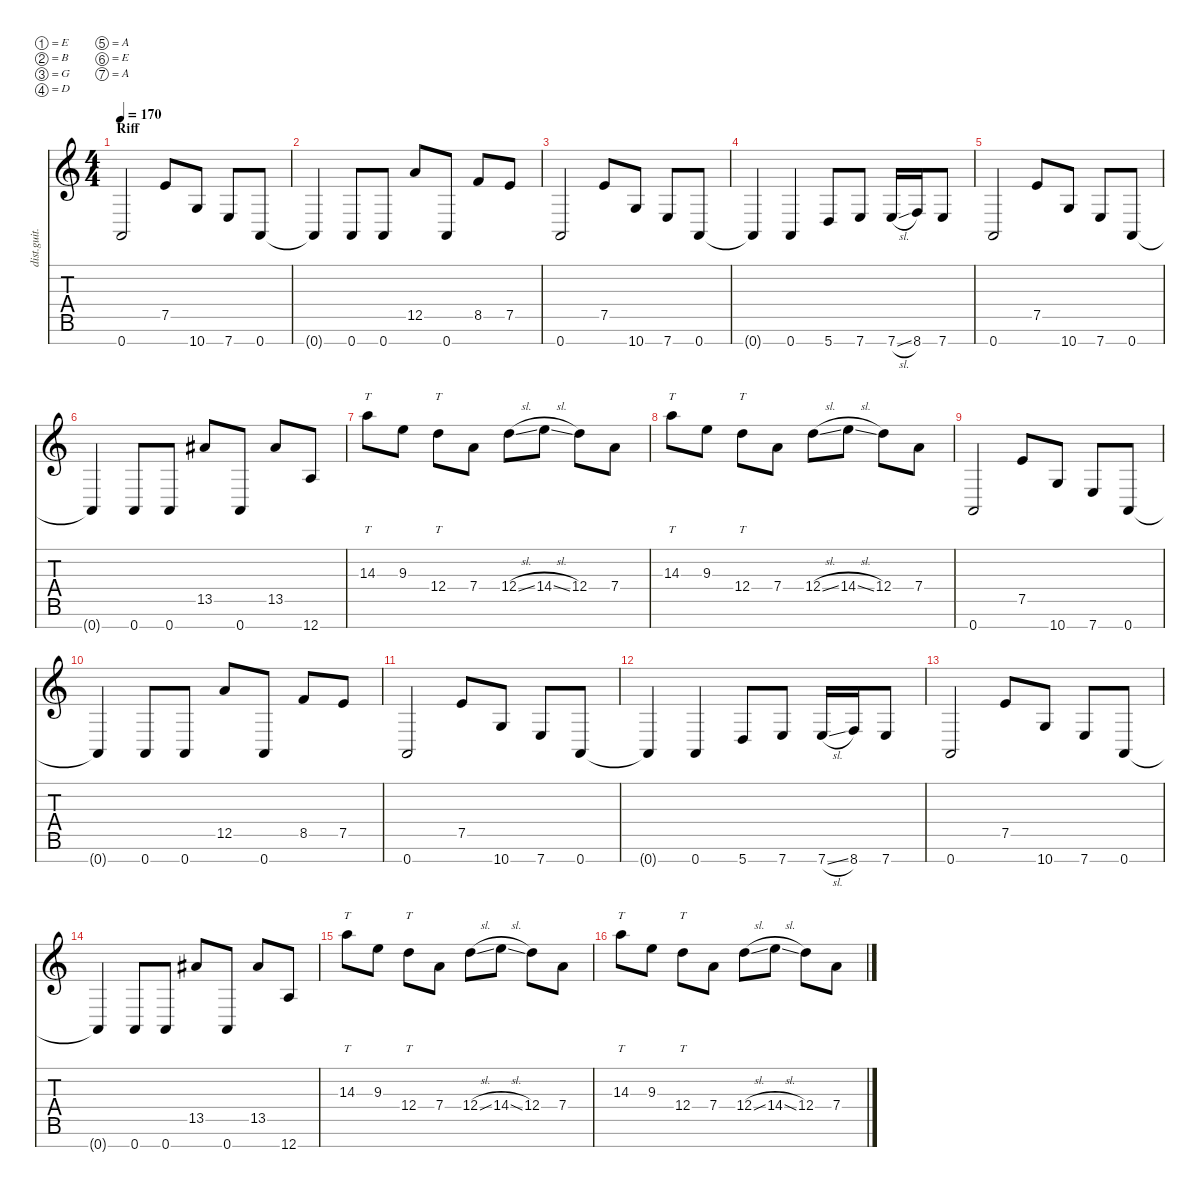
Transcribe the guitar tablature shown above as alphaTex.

\defaultSystemsLayout 4
\hideDynamics
\bracketExtendMode nobrackets
\track ("Distortion Guitar - Lead" "dist.guit.") {instrument distortionguitar}
\staff {score tabs}
\tuning (E4 B3 G3 D3 A2 E2 A1)
\ts (4 4)
\section ("" "Riff")
\tempo 170
\clef g2
\ks c
0.7.2{dy mf instrument distortionguitar} 7.5.8 10.7.8 7.7.8 0.7.8 |
0.7{t}.4 0.7.8 0.7.8 12.5.8 0.7.8 8.5.8 7.5.8 |
0.7.2 7.5.8 10.7.8 7.7.8 0.7.8 |
0.7{t}.4 0.7.4 5.7.8 7.7.8 7.7{sl}.16 8.7.16 7.7.8 |
0.7.2 7.5.8 10.7.8 7.7.8 0.7.8 |
0.7{t}.4 0.7.8 0.7.8 13.5{acc #}.8 0.7.8 13.5{acc #}.8 12.7.8 |
14.3.8{tt} 9.3.8 12.4.8{tt} 7.4.8 12.4{sl}.8 14.4{sl}.8 12.4.8 7.4.8 |
14.3.8{tt} 9.3.8 12.4.8{tt} 7.4.8 12.4{sl}.8 14.4{sl}.8 12.4.8 7.4.8 |
0.7.2 7.5.8 10.7.8 7.7.8 0.7.8 |
0.7{t}.4 0.7.8 0.7.8 12.5.8 0.7.8 8.5.8 7.5.8 |
0.7.2 7.5.8 10.7.8 7.7.8 0.7.8 |
0.7{t}.4 0.7.4 5.7.8 7.7.8 7.7{sl}.16 8.7.16 7.7.8 |
0.7.2 7.5.8 10.7.8 7.7.8 0.7.8 |
0.7{t}.4 0.7.8 0.7.8 13.5{acc #}.8 0.7.8 13.5{acc #}.8 12.7.8 |
14.3.8{tt} 9.3.8 12.4.8{tt} 7.4.8 12.4{sl}.8 14.4{sl}.8 12.4.8 7.4.8 |
14.3.8{tt} 9.3.8 12.4.8{tt} 7.4.8 12.4{sl}.8 14.4{sl}.8 12.4.8 7.4.8
